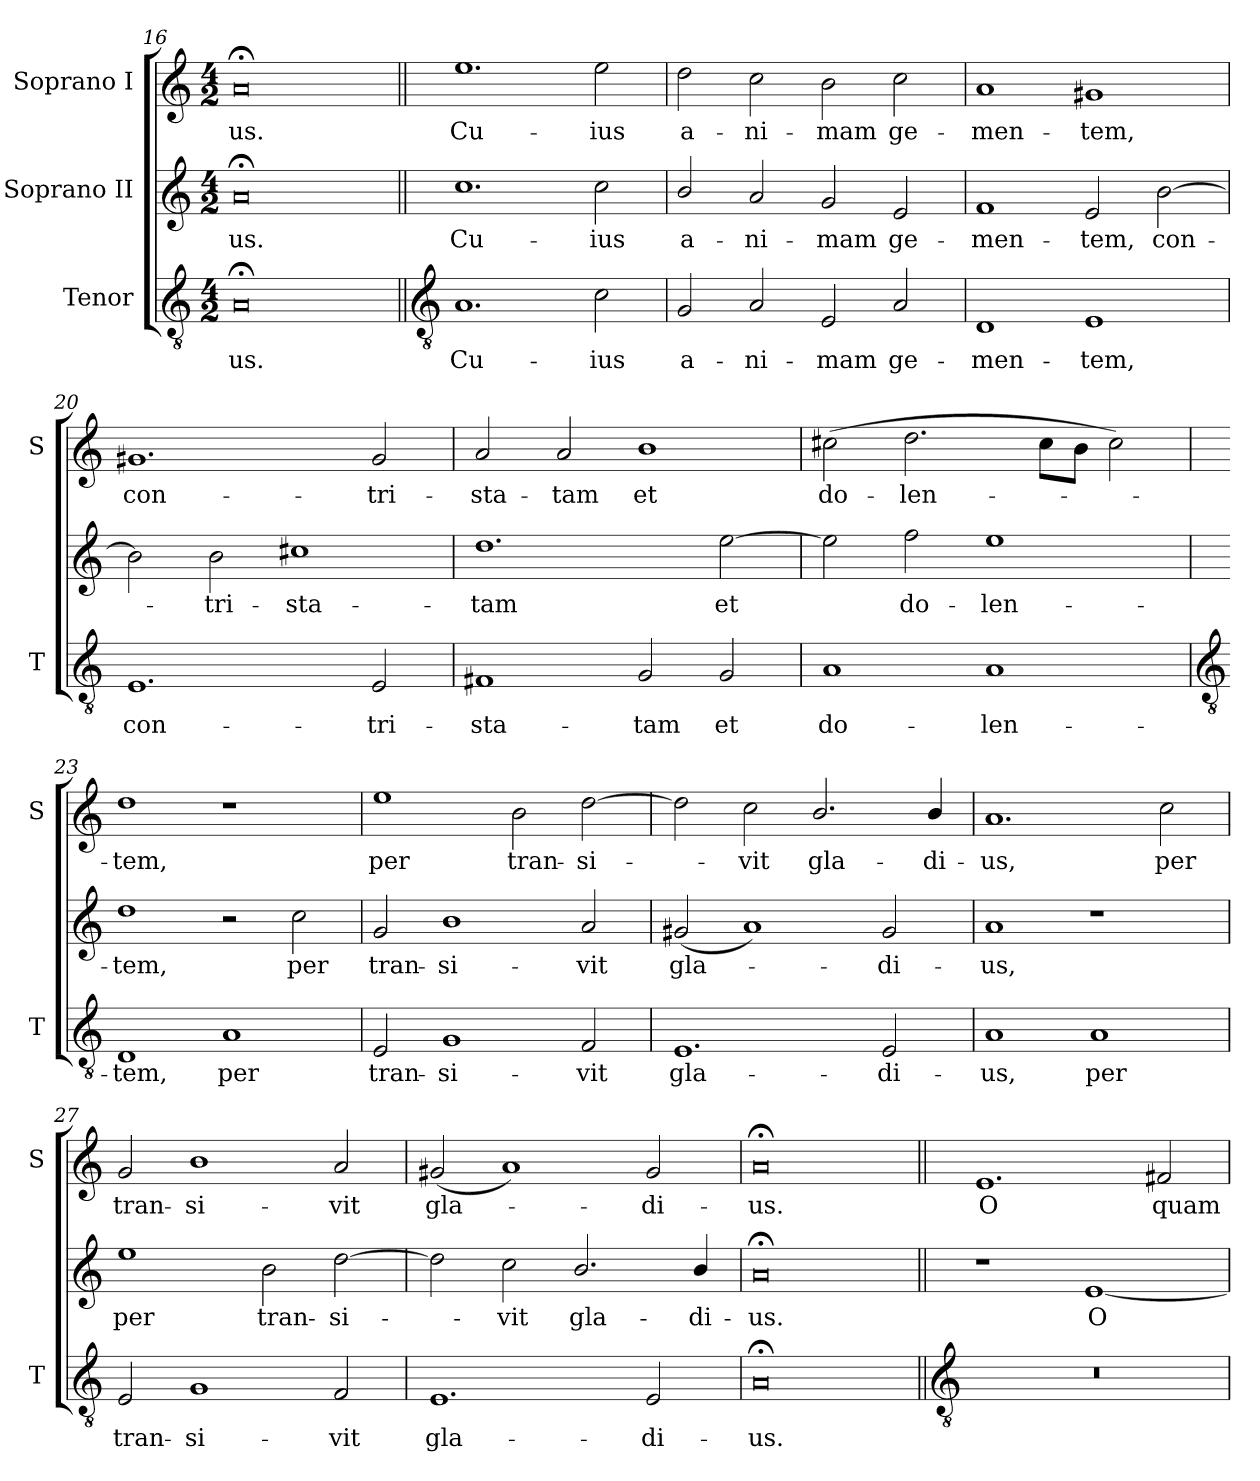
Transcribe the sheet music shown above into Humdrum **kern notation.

**kern	**text	**kern	**text	**kern	**text
*part3	*part3	*part2	*part2	*part1	*part1
*staff3	*staff3	*staff2	*staff2	*staff1	*staff1
*I"Tenor	*	*I"Soprano II	*	*I"Soprano I	*
*I'T	*	*	*	*I'S	*
*clefGv2	*	*clefG2	*	*clefG2	*
*k[]	*	*k[]	*	*k[]	*
*C:	*	*C:	*	*C:	*
*M4/2	*	*M4/2	*	*M4/2	*
=16	=16	=16	=16	=16	=16
!	!LO:LY:b	!	!LO:LY:b	!	!LO:LY:b
0A;<	-us.	0a;<	-us.	0a;<	-us.
!!LO:LB:g=z
=17||	=17||	=17||	=17||	=17||	=17||
*clefGv2	*	*	*	*	*
!	!LO:LY:b	!	!LO:LY:b	!	!LO:LY:b
1.A	Cu-	1.cc	Cu-	1.ee	Cu-
!	!LO:LY:b	!	!LO:LY:b	!	!LO:LY:b
2c	-ius	2cc	-ius	2ee	-ius
=18	=18	=18	=18	=18	=18
!	!LO:LY:b	!	!LO:LY:b	!	!LO:LY:b
2G	a-	2b/	a-	2dd	a-
!	!LO:LY:b	!	!LO:LY:b	!	!LO:LY:b
2A	-ni-	2a	-ni-	2cc	-ni-
!	!LO:LY:b	!	!LO:LY:b	!	!LO:LY:b
2E	-mam	2g	-mam	2b	-mam
!	!LO:LY:b	!	!LO:LY:b	!	!LO:LY:b
2A	ge-	2e	ge-	2cc	ge-
=19	=19	=19	=19	=19	=19
!	!LO:LY:b	!	!LO:LY:b	!	!LO:LY:b
1D	-men-	1f	-men-	1a	-men-
!	!LO:LY:b	!	!LO:LY:b	!	!LO:LY:b
1E	-tem,	2e	-tem,	1g#X	-tem,
!	!	!	!LO:LY:b	!	!
.	.	[2b	con-	.	.
=20	=20	=20	=20	=20	=20
!	!LO:LY:b	!	!	!	!LO:LY:b
1.E	con-	2b]	.	1.g#X	con-
!	!	!	!LO:LY:b	!	!
.	.	2b	tri-	.	.
!	!	!	!LO:LY:b	!	!
.	.	1cc#X	-sta-	.	.
!	!LO:LY:b	!	!	!	!LO:LY:b
2E	-tri-	.	.	2g#	-tri-
=21	=21	=21	=21	=21	=21
!	!LO:LY:b	!	!LO:LY:b	!	!LO:LY:b
1F#X	-sta-	1.dd	-tam	2a	-sta-
!	!	!	!	!	!LO:LY:b
.	.	.	.	2a	-tam
!	!LO:LY:b	!	!	!	!LO:LY:b
2G	-tam	.	.	1b	et
!	!LO:LY:b	!	!LO:LY:b	!	!
2G	et	[2ee	et	.	.
=22	=22	=22	=22	=22	=22
!	!LO:LY:b	!	!	!	!LO:LY:b
1A	do-	2ee]	.	(>2cc#X	do-
!	!	!	!LO:LY:b	!	!LO:LY:b
.	.	2ff	do-	2.dd	-len-
!	!LO:LY:b	!	!LO:LY:b	!	!
1A	-len-	1ee	-len-	.	.
.	.	.	.	8cc#L	.
.	.	.	.	8bJ	.
.	.	.	.	2cc#)	.
!!LO:LB:g=z
=23	=23	=23	=23	=23	=23
*clefGv2	*	*	*	*	*
!	!LO:LY:b	!	!LO:LY:b	!	!LO:LY:b
1D	-tem,	1dd	-tem,	1dd	tem,
!	!LO:LY:b	!	!	!	!
1A	per	2r	.	1r	.
!	!	!	!LO:LY:b	!	!
.	.	2cc	per	.	.
=24	=24	=24	=24	=24	=24
!	!LO:LY:b	!	!LO:LY:b	!	!LO:LY:b
2E	tran-	2g	tran-	1ee	per
!	!LO:LY:b	!	!LO:LY:b	!	!
1G	-si-	1b	-si-	.	.
!	!	!	!	!	!LO:LY:b
.	.	.	.	2b	tran-
!	!LO:LY:b	!	!LO:LY:b	!	!LO:LY:b
2F	-vit	2a	-vit	[2dd	-si-
=25	=25	=25	=25	=25	=25
!	!LO:LY:b	!	!LO:LY:b	!	!
1.E	gla-	(<2g#X	gla-	2dd]	.
!	!	!	!	!	!LO:LY:b
.	.	1a)	.	2cc	vit
!	!	!	!	!	!LO:LY:b
.	.	.	.	2.b/	gla-
!	!LO:LY:b	!	!LO:LY:b	!	!
2E	-di-	2g#	di-	.	.
!	!	!	!	!	!LO:LY:b
.	.	.	.	4b/	-di-
=26	=26	=26	=26	=26	=26
!	!LO:LY:b	!	!LO:LY:b	!	!LO:LY:b
1A	-us,	1a	-us,	1.a	-us,
!	!LO:LY:b	!	!	!	!
1A	per	1r	.	.	.
!	!	!	!	!	!LO:LY:b
.	.	.	.	2cc	per
=27	=27	=27	=27	=27	=27
!	!LO:LY:b	!	!LO:LY:b	!	!LO:LY:b
2E	tran-	1ee	per	2g	tran-
!	!LO:LY:b	!	!	!	!LO:LY:b
1G	-si-	.	.	1b	-si-
!	!	!	!LO:LY:b	!	!
.	.	2b	tran-	.	.
!	!LO:LY:b	!	!LO:LY:b	!	!LO:LY:b
2F	-vit	[2dd	-si-	2a	-vit
=28	=28	=28	=28	=28	=28
!	!LO:LY:b	!	!	!	!LO:LY:b
1.E	gla-	2dd]	.	(<2g#X	gla-
!	!	!	!LO:LY:b	!	!
.	.	2cc	vit	1a)	.
!	!	!	!LO:LY:b	!	!
.	.	2.b/	gla-	.	.
!	!LO:LY:b	!	!	!	!LO:LY:b
2E	-di-	.	.	2g#	di-
!	!	!	!LO:LY:b	!	!
.	.	4b/	-di-	.	.
=29	=29	=29	=29	=29	=29
!	!LO:LY:b	!	!LO:LY:b	!	!LO:LY:b
0A;<	-us.	0a;<	-us.	0a;<	-us.
!!LO:LB:g=z
=30||	=30||	=30||	=30||	=30||	=30||
*clefGv2	*	*	*	*	*
!	!	!	!	!	!LO:LY:b
0r	.	1r	.	1.e	O
!	!	!	!LO:LY:b	!	!
.	.	[1e	O	.	.
!	!	!	!	!	!LO:LY:b
.	.	.	.	2f#X	quam
=	=	=	=	=	=
*-	*-	*-	*-	*-	*-
